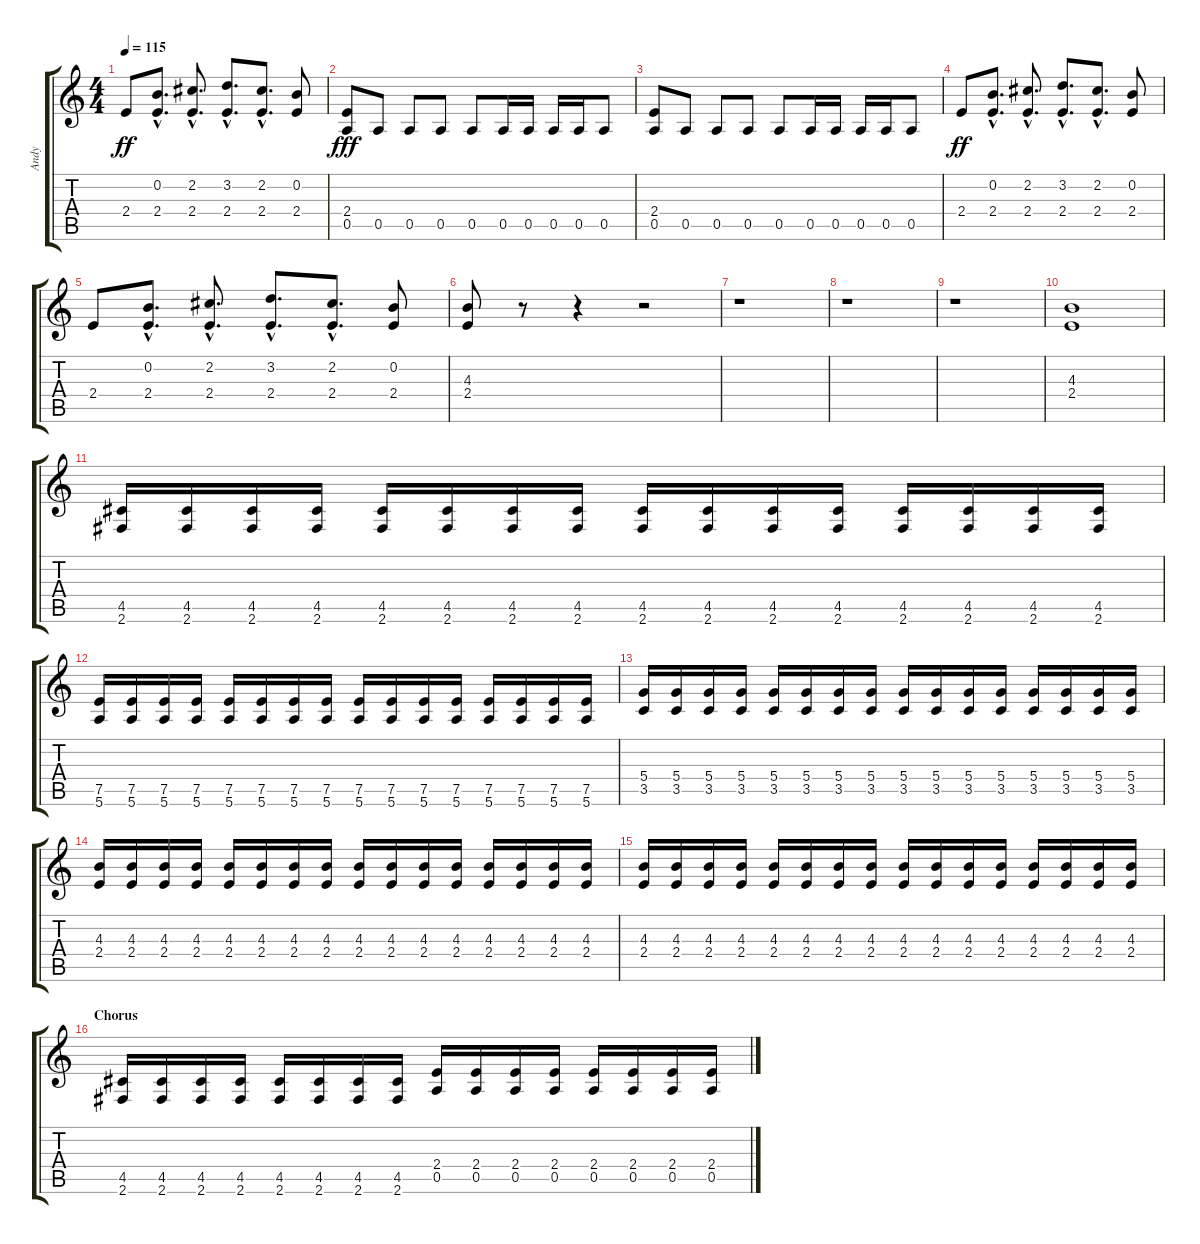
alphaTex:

\track ("Andy" "Andy") {instrument overdrivenguitar}
\staff {score tabs}
\tuning (E4 B3 G3 D3 A2 E2) {hide}
\ts (4 4)
\tempo 115
\clef g2
\ks c
2.4.8{dy ff} (0.2{hac} 2.4{hac}).8{d} (2.2{hac} 2.4{hac}).8{d} (3.2{hac} 2.4{hac}).8{d} (2.2{hac} 2.4{hac}).8{d} (0.2 2.4).8 |
(2.4 0.5).8{dy fff volume 14} 0.5.8 0.5.8 0.5.8 0.5.8 0.5.16 0.5.16 0.5.16 0.5.16 0.5.8 |
(2.4 0.5).8 0.5.8 0.5.8 0.5.8 0.5.8 0.5.16 0.5.16 0.5.16 0.5.16 0.5.8 |
2.4.8{dy ff volume 12} (0.2{hac} 2.4{hac}).8{d} (2.2{hac} 2.4{hac}).8{d} (3.2{hac} 2.4{hac}).8{d} (2.2{hac} 2.4{hac}).8{d} (0.2 2.4).8 |
2.4.8 (0.2{hac} 2.4{hac}).8{d} (2.2{hac} 2.4{hac}).8{d} (3.2{hac} 2.4{hac}).8{d} (2.2{hac} 2.4{hac}).8{d} (0.2 2.4).8 |
(4.3 2.4).8 r.8 r.4 r.2 |
r.1 |
r.1 |
r.1 |
(4.3 2.4).1{volume 14} |
(4.5 2.6).16 (4.5 2.6).16 (4.5 2.6).16 (4.5 2.6).16 (4.5 2.6).16 (4.5 2.6).16 (4.5 2.6).16 (4.5 2.6).16 (4.5 2.6).16 (4.5 2.6).16 (4.5 2.6).16 (4.5 2.6).16 (4.5 2.6).16 (4.5 2.6).16 (4.5 2.6).16 (4.5 2.6).16 |
(7.5 5.6).16 (7.5 5.6).16 (7.5 5.6).16 (7.5 5.6).16 (7.5 5.6).16 (7.5 5.6).16 (7.5 5.6).16 (7.5 5.6).16 (7.5 5.6).16 (7.5 5.6).16 (7.5 5.6).16 (7.5 5.6).16 (7.5 5.6).16 (7.5 5.6).16 (7.5 5.6).16 (7.5 5.6).16 |
(5.4 3.5).16 (5.4 3.5).16 (5.4 3.5).16 (5.4 3.5).16 (5.4 3.5).16 (5.4 3.5).16 (5.4 3.5).16 (5.4 3.5).16 (5.4 3.5).16 (5.4 3.5).16 (5.4 3.5).16 (5.4 3.5).16 (5.4 3.5).16 (5.4 3.5).16 (5.4 3.5).16 (5.4 3.5).16 |
(4.3 2.4).16 (4.3 2.4).16 (4.3 2.4).16 (4.3 2.4).16 (4.3 2.4).16 (4.3 2.4).16 (4.3 2.4).16 (4.3 2.4).16 (4.3 2.4).16 (4.3 2.4).16 (4.3 2.4).16 (4.3 2.4).16 (4.3 2.4).16 (4.3 2.4).16 (4.3 2.4).16 (4.3 2.4).16 |
(4.3 2.4).16 (4.3 2.4).16 (4.3 2.4).16 (4.3 2.4).16 (4.3 2.4).16 (4.3 2.4).16 (4.3 2.4).16 (4.3 2.4).16 (4.3 2.4).16 (4.3 2.4).16 (4.3 2.4).16 (4.3 2.4).16 (4.3 2.4).16 (4.3 2.4).16 (4.3 2.4).16 (4.3 2.4).16 |
\section ("" "Chorus")
(4.5 2.6).16 (4.5 2.6).16 (4.5 2.6).16 (4.5 2.6).16 (4.5 2.6).16 (4.5 2.6).16 (4.5 2.6).16 (4.5 2.6).16 (2.4 0.5).16 (2.4 0.5).16 (2.4 0.5).16 (2.4 0.5).16 (2.4 0.5).16 (2.4 0.5).16 (2.4 0.5).16 (2.4 0.5).16
